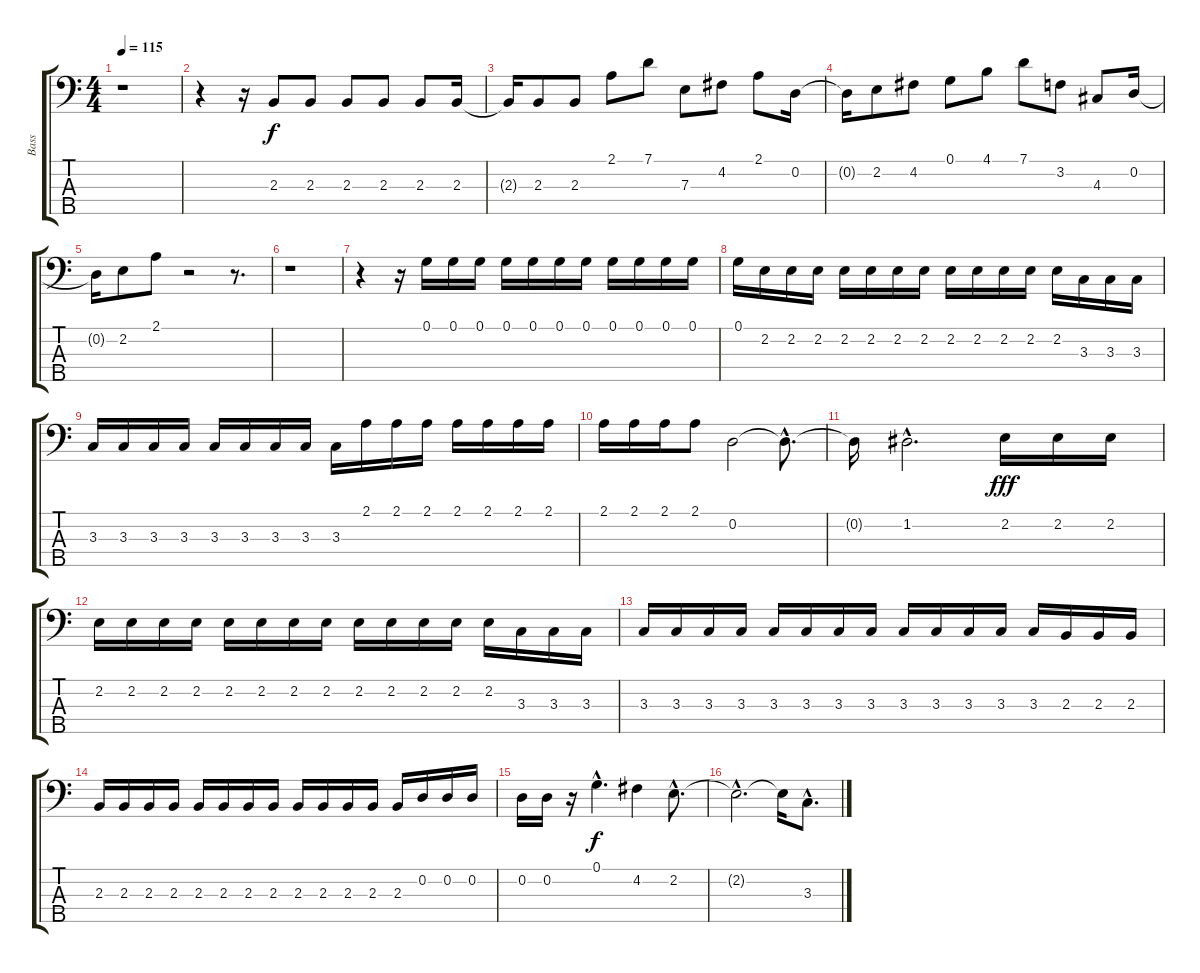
\track ("Bass" "Bass") {instrument electricbassfinger}
\staff {score tabs}
\tuning (G2 D2 A1 E1 B0) {hide}
\ts (4 4)
\tempo 115
\clef f4
\ks c
r.1{dy f} |
r.4 r.16 2.3.8 2.3.8 2.3.8 2.3.8 2.3.8 2.3.16 |
2.3{t}.16 2.3.8 2.3.8 2.1.8 7.1.8 7.3.8 4.2.8 2.1.8 0.2.16 |
0.2{t}.16 2.2.8 4.2.8 0.1.8 4.1.8 7.1.8 3.2.8 4.3.8 0.2.16 |
0.2{t}.16 2.2.8 2.1.8 r.2 r.8{d} |
r.1 |
r.4 r.16 0.1.16 0.1.16 0.1.16 0.1.16 0.1.16 0.1.16 0.1.16 0.1.16 0.1.16 0.1.16 0.1.16 |
0.1.16 2.2.16 2.2.16 2.2.16 2.2.16 2.2.16 2.2.16 2.2.16 2.2.16 2.2.16 2.2.16 2.2.16 2.2.16 3.3.16 3.3.16 3.3.16 |
3.3.16 3.3.16 3.3.16 3.3.16 3.3.16 3.3.16 3.3.16 3.3.16 3.3.16 2.1.16 2.1.16 2.1.16 2.1.16 2.1.16 2.1.16 2.1.16 |
2.1.16 2.1.16 2.1.16 2.1.8 0.2.2 0.2{hac t}.8{d} |
0.2{t}.16 1.2{hac}.2{d} 2.2.16{dy fff} 2.2.16 2.2.16 |
2.2.16 2.2.16 2.2.16 2.2.16 2.2.16 2.2.16 2.2.16 2.2.16 2.2.16 2.2.16 2.2.16 2.2.16 2.2.16 3.3.16 3.3.16 3.3.16 |
3.3.16 3.3.16 3.3.16 3.3.16 3.3.16 3.3.16 3.3.16 3.3.16 3.3.16 3.3.16 3.3.16 3.3.16 3.3.16 2.3.16 2.3.16 2.3.16 |
2.3.16 2.3.16 2.3.16 2.3.16 2.3.16 2.3.16 2.3.16 2.3.16 2.3.16 2.3.16 2.3.16 2.3.16 2.3.16 0.2.16 0.2.16 0.2.16 |
0.2.16 0.2.16 r.16 0.1{hac}.4{d dy f} 4.2.4 2.2{hac}.8{d} |
2.2{hac t}.2{d} 2.2{t}.16 3.3{hac}.8{d}
